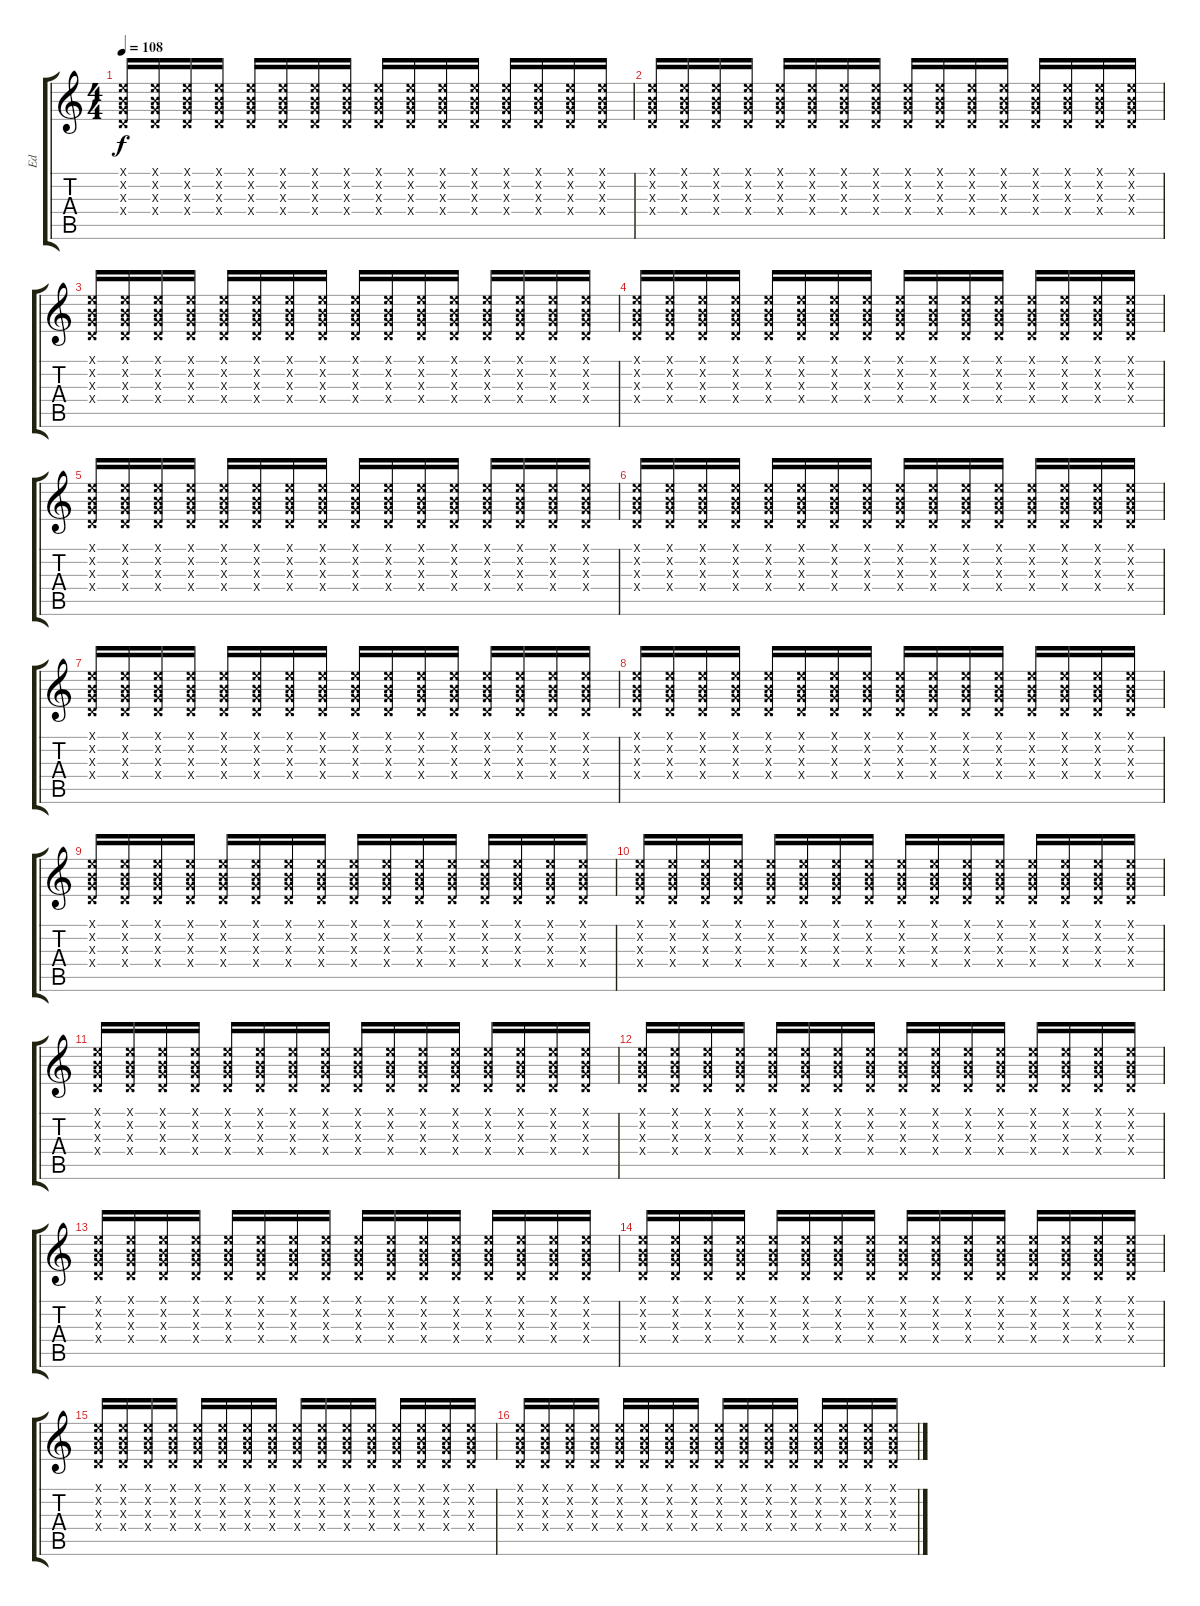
\track ("Ed" "Ed") {instrument electricguitarclean}
\staff {score tabs}
\tuning (E4 B3 G3 D3 A2 D2) {hide}
\ts (4 4)
\tempo 108
\clef g2
\ks c
(0.1{x} 0.2{x} 0.3{x} 0.4{x}).16{dy f} (0.1{x} 0.2{x} 0.3{x} 0.4{x}).16 (0.1{x} 0.2{x} 0.3{x} 0.4{x}).16 (0.1{x} 0.2{x} 0.3{x} 0.4{x}).16 (0.1{x} 0.2{x} 0.3{x} 0.4{x}).16 (0.1{x} 0.2{x} 0.3{x} 0.4{x}).16 (0.1{x} 0.2{x} 0.3{x} 0.4{x}).16 (0.1{x} 0.2{x} 0.3{x} 0.4{x}).16 (0.1{x} 0.2{x} 0.3{x} 0.4{x}).16 (0.1{x} 0.2{x} 0.3{x} 0.4{x}).16 (0.1{x} 0.2{x} 0.3{x} 0.4{x}).16 (0.1{x} 0.2{x} 0.3{x} 0.4{x}).16 (0.1{x} 0.2{x} 0.3{x} 0.4{x}).16 (0.1{x} 0.2{x} 0.3{x} 0.4{x}).16 (0.1{x} 0.2{x} 0.3{x} 0.4{x}).16 (0.1{x} 0.2{x} 0.3{x} 0.4{x}).16 |
(0.1{x} 0.2{x} 0.3{x} 0.4{x}).16 (0.1{x} 0.2{x} 0.3{x} 0.4{x}).16 (0.1{x} 0.2{x} 0.3{x} 0.4{x}).16 (0.1{x} 0.2{x} 0.3{x} 0.4{x}).16 (0.1{x} 0.2{x} 0.3{x} 0.4{x}).16 (0.1{x} 0.2{x} 0.3{x} 0.4{x}).16 (0.1{x} 0.2{x} 0.3{x} 0.4{x}).16 (0.1{x} 0.2{x} 0.3{x} 0.4{x}).16 (0.1{x} 0.2{x} 0.3{x} 0.4{x}).16 (0.1{x} 0.2{x} 0.3{x} 0.4{x}).16 (0.1{x} 0.2{x} 0.3{x} 0.4{x}).16 (0.1{x} 0.2{x} 0.3{x} 0.4{x}).16 (0.1{x} 0.2{x} 0.3{x} 0.4{x}).16 (0.1{x} 0.2{x} 0.3{x} 0.4{x}).16 (0.1{x} 0.2{x} 0.3{x} 0.4{x}).16 (0.1{x} 0.2{x} 0.3{x} 0.4{x}).16 |
(0.1{x} 0.2{x} 0.3{x} 0.4{x}).16 (0.1{x} 0.2{x} 0.3{x} 0.4{x}).16 (0.1{x} 0.2{x} 0.3{x} 0.4{x}).16 (0.1{x} 0.2{x} 0.3{x} 0.4{x}).16 (0.1{x} 0.2{x} 0.3{x} 0.4{x}).16 (0.1{x} 0.2{x} 0.3{x} 0.4{x}).16 (0.1{x} 0.2{x} 0.3{x} 0.4{x}).16 (0.1{x} 0.2{x} 0.3{x} 0.4{x}).16 (0.1{x} 0.2{x} 0.3{x} 0.4{x}).16 (0.1{x} 0.2{x} 0.3{x} 0.4{x}).16 (0.1{x} 0.2{x} 0.3{x} 0.4{x}).16 (0.1{x} 0.2{x} 0.3{x} 0.4{x}).16 (0.1{x} 0.2{x} 0.3{x} 0.4{x}).16 (0.1{x} 0.2{x} 0.3{x} 0.4{x}).16 (0.1{x} 0.2{x} 0.3{x} 0.4{x}).16 (0.1{x} 0.2{x} 0.3{x} 0.4{x}).16 |
(0.1{x} 0.2{x} 0.3{x} 0.4{x}).16 (0.1{x} 0.2{x} 0.3{x} 0.4{x}).16 (0.1{x} 0.2{x} 0.3{x} 0.4{x}).16 (0.1{x} 0.2{x} 0.3{x} 0.4{x}).16 (0.1{x} 0.2{x} 0.3{x} 0.4{x}).16 (0.1{x} 0.2{x} 0.3{x} 0.4{x}).16 (0.1{x} 0.2{x} 0.3{x} 0.4{x}).16 (0.1{x} 0.2{x} 0.3{x} 0.4{x}).16 (0.1{x} 0.2{x} 0.3{x} 0.4{x}).16 (0.1{x} 0.2{x} 0.3{x} 0.4{x}).16 (0.1{x} 0.2{x} 0.3{x} 0.4{x}).16 (0.1{x} 0.2{x} 0.3{x} 0.4{x}).16 (0.1{x} 0.2{x} 0.3{x} 0.4{x}).16 (0.1{x} 0.2{x} 0.3{x} 0.4{x}).16 (0.1{x} 0.2{x} 0.3{x} 0.4{x}).16 (0.1{x} 0.2{x} 0.3{x} 0.4{x}).16 |
(0.1{x} 0.2{x} 0.3{x} 0.4{x}).16 (0.1{x} 0.2{x} 0.3{x} 0.4{x}).16 (0.1{x} 0.2{x} 0.3{x} 0.4{x}).16 (0.1{x} 0.2{x} 0.3{x} 0.4{x}).16 (0.1{x} 0.2{x} 0.3{x} 0.4{x}).16 (0.1{x} 0.2{x} 0.3{x} 0.4{x}).16 (0.1{x} 0.2{x} 0.3{x} 0.4{x}).16 (0.1{x} 0.2{x} 0.3{x} 0.4{x}).16 (0.1{x} 0.2{x} 0.3{x} 0.4{x}).16 (0.1{x} 0.2{x} 0.3{x} 0.4{x}).16 (0.1{x} 0.2{x} 0.3{x} 0.4{x}).16 (0.1{x} 0.2{x} 0.3{x} 0.4{x}).16 (0.1{x} 0.2{x} 0.3{x} 0.4{x}).16 (0.1{x} 0.2{x} 0.3{x} 0.4{x}).16 (0.1{x} 0.2{x} 0.3{x} 0.4{x}).16 (0.1{x} 0.2{x} 0.3{x} 0.4{x}).16 |
(0.1{x} 0.2{x} 0.3{x} 0.4{x}).16 (0.1{x} 0.2{x} 0.3{x} 0.4{x}).16 (0.1{x} 0.2{x} 0.3{x} 0.4{x}).16 (0.1{x} 0.2{x} 0.3{x} 0.4{x}).16 (0.1{x} 0.2{x} 0.3{x} 0.4{x}).16 (0.1{x} 0.2{x} 0.3{x} 0.4{x}).16 (0.1{x} 0.2{x} 0.3{x} 0.4{x}).16 (0.1{x} 0.2{x} 0.3{x} 0.4{x}).16 (0.1{x} 0.2{x} 0.3{x} 0.4{x}).16 (0.1{x} 0.2{x} 0.3{x} 0.4{x}).16 (0.1{x} 0.2{x} 0.3{x} 0.4{x}).16 (0.1{x} 0.2{x} 0.3{x} 0.4{x}).16 (0.1{x} 0.2{x} 0.3{x} 0.4{x}).16 (0.1{x} 0.2{x} 0.3{x} 0.4{x}).16 (0.1{x} 0.2{x} 0.3{x} 0.4{x}).16 (0.1{x} 0.2{x} 0.3{x} 0.4{x}).16 |
(0.1{x} 0.2{x} 0.3{x} 0.4{x}).16 (0.1{x} 0.2{x} 0.3{x} 0.4{x}).16 (0.1{x} 0.2{x} 0.3{x} 0.4{x}).16 (0.1{x} 0.2{x} 0.3{x} 0.4{x}).16 (0.1{x} 0.2{x} 0.3{x} 0.4{x}).16 (0.1{x} 0.2{x} 0.3{x} 0.4{x}).16 (0.1{x} 0.2{x} 0.3{x} 0.4{x}).16 (0.1{x} 0.2{x} 0.3{x} 0.4{x}).16 (0.1{x} 0.2{x} 0.3{x} 0.4{x}).16 (0.1{x} 0.2{x} 0.3{x} 0.4{x}).16 (0.1{x} 0.2{x} 0.3{x} 0.4{x}).16 (0.1{x} 0.2{x} 0.3{x} 0.4{x}).16 (0.1{x} 0.2{x} 0.3{x} 0.4{x}).16 (0.1{x} 0.2{x} 0.3{x} 0.4{x}).16 (0.1{x} 0.2{x} 0.3{x} 0.4{x}).16 (0.1{x} 0.2{x} 0.3{x} 0.4{x}).16 |
(0.1{x} 0.2{x} 0.3{x} 0.4{x}).16 (0.1{x} 0.2{x} 0.3{x} 0.4{x}).16 (0.1{x} 0.2{x} 0.3{x} 0.4{x}).16 (0.1{x} 0.2{x} 0.3{x} 0.4{x}).16 (0.1{x} 0.2{x} 0.3{x} 0.4{x}).16 (0.1{x} 0.2{x} 0.3{x} 0.4{x}).16 (0.1{x} 0.2{x} 0.3{x} 0.4{x}).16 (0.1{x} 0.2{x} 0.3{x} 0.4{x}).16 (0.1{x} 0.2{x} 0.3{x} 0.4{x}).16 (0.1{x} 0.2{x} 0.3{x} 0.4{x}).16 (0.1{x} 0.2{x} 0.3{x} 0.4{x}).16 (0.1{x} 0.2{x} 0.3{x} 0.4{x}).16 (0.1{x} 0.2{x} 0.3{x} 0.4{x}).16 (0.1{x} 0.2{x} 0.3{x} 0.4{x}).16 (0.1{x} 0.2{x} 0.3{x} 0.4{x}).16 (0.1{x} 0.2{x} 0.3{x} 0.4{x}).16 |
(0.1{x} 0.2{x} 0.3{x} 0.4{x}).16 (0.1{x} 0.2{x} 0.3{x} 0.4{x}).16 (0.1{x} 0.2{x} 0.3{x} 0.4{x}).16 (0.1{x} 0.2{x} 0.3{x} 0.4{x}).16 (0.1{x} 0.2{x} 0.3{x} 0.4{x}).16 (0.1{x} 0.2{x} 0.3{x} 0.4{x}).16 (0.1{x} 0.2{x} 0.3{x} 0.4{x}).16 (0.1{x} 0.2{x} 0.3{x} 0.4{x}).16 (0.1{x} 0.2{x} 0.3{x} 0.4{x}).16 (0.1{x} 0.2{x} 0.3{x} 0.4{x}).16 (0.1{x} 0.2{x} 0.3{x} 0.4{x}).16 (0.1{x} 0.2{x} 0.3{x} 0.4{x}).16 (0.1{x} 0.2{x} 0.3{x} 0.4{x}).16 (0.1{x} 0.2{x} 0.3{x} 0.4{x}).16 (0.1{x} 0.2{x} 0.3{x} 0.4{x}).16 (0.1{x} 0.2{x} 0.3{x} 0.4{x}).16 |
(0.1{x} 0.2{x} 0.3{x} 0.4{x}).16 (0.1{x} 0.2{x} 0.3{x} 0.4{x}).16 (0.1{x} 0.2{x} 0.3{x} 0.4{x}).16 (0.1{x} 0.2{x} 0.3{x} 0.4{x}).16 (0.1{x} 0.2{x} 0.3{x} 0.4{x}).16 (0.1{x} 0.2{x} 0.3{x} 0.4{x}).16 (0.1{x} 0.2{x} 0.3{x} 0.4{x}).16 (0.1{x} 0.2{x} 0.3{x} 0.4{x}).16 (0.1{x} 0.2{x} 0.3{x} 0.4{x}).16 (0.1{x} 0.2{x} 0.3{x} 0.4{x}).16 (0.1{x} 0.2{x} 0.3{x} 0.4{x}).16 (0.1{x} 0.2{x} 0.3{x} 0.4{x}).16 (0.1{x} 0.2{x} 0.3{x} 0.4{x}).16 (0.1{x} 0.2{x} 0.3{x} 0.4{x}).16 (0.1{x} 0.2{x} 0.3{x} 0.4{x}).16 (0.1{x} 0.2{x} 0.3{x} 0.4{x}).16 |
(0.1{x} 0.2{x} 0.3{x} 0.4{x}).16 (0.1{x} 0.2{x} 0.3{x} 0.4{x}).16 (0.1{x} 0.2{x} 0.3{x} 0.4{x}).16 (0.1{x} 0.2{x} 0.3{x} 0.4{x}).16 (0.1{x} 0.2{x} 0.3{x} 0.4{x}).16 (0.1{x} 0.2{x} 0.3{x} 0.4{x}).16 (0.1{x} 0.2{x} 0.3{x} 0.4{x}).16 (0.1{x} 0.2{x} 0.3{x} 0.4{x}).16 (0.1{x} 0.2{x} 0.3{x} 0.4{x}).16 (0.1{x} 0.2{x} 0.3{x} 0.4{x}).16 (0.1{x} 0.2{x} 0.3{x} 0.4{x}).16 (0.1{x} 0.2{x} 0.3{x} 0.4{x}).16 (0.1{x} 0.2{x} 0.3{x} 0.4{x}).16 (0.1{x} 0.2{x} 0.3{x} 0.4{x}).16 (0.1{x} 0.2{x} 0.3{x} 0.4{x}).16 (0.1{x} 0.2{x} 0.3{x} 0.4{x}).16 |
(0.1{x} 0.2{x} 0.3{x} 0.4{x}).16 (0.1{x} 0.2{x} 0.3{x} 0.4{x}).16 (0.1{x} 0.2{x} 0.3{x} 0.4{x}).16 (0.1{x} 0.2{x} 0.3{x} 0.4{x}).16 (0.1{x} 0.2{x} 0.3{x} 0.4{x}).16 (0.1{x} 0.2{x} 0.3{x} 0.4{x}).16 (0.1{x} 0.2{x} 0.3{x} 0.4{x}).16 (0.1{x} 0.2{x} 0.3{x} 0.4{x}).16 (0.1{x} 0.2{x} 0.3{x} 0.4{x}).16 (0.1{x} 0.2{x} 0.3{x} 0.4{x}).16 (0.1{x} 0.2{x} 0.3{x} 0.4{x}).16 (0.1{x} 0.2{x} 0.3{x} 0.4{x}).16 (0.1{x} 0.2{x} 0.3{x} 0.4{x}).16 (0.1{x} 0.2{x} 0.3{x} 0.4{x}).16 (0.1{x} 0.2{x} 0.3{x} 0.4{x}).16 (0.1{x} 0.2{x} 0.3{x} 0.4{x}).16 |
(0.1{x} 0.2{x} 0.3{x} 0.4{x}).16 (0.1{x} 0.2{x} 0.3{x} 0.4{x}).16 (0.1{x} 0.2{x} 0.3{x} 0.4{x}).16 (0.1{x} 0.2{x} 0.3{x} 0.4{x}).16 (0.1{x} 0.2{x} 0.3{x} 0.4{x}).16 (0.1{x} 0.2{x} 0.3{x} 0.4{x}).16 (0.1{x} 0.2{x} 0.3{x} 0.4{x}).16 (0.1{x} 0.2{x} 0.3{x} 0.4{x}).16 (0.1{x} 0.2{x} 0.3{x} 0.4{x}).16 (0.1{x} 0.2{x} 0.3{x} 0.4{x}).16 (0.1{x} 0.2{x} 0.3{x} 0.4{x}).16 (0.1{x} 0.2{x} 0.3{x} 0.4{x}).16 (0.1{x} 0.2{x} 0.3{x} 0.4{x}).16 (0.1{x} 0.2{x} 0.3{x} 0.4{x}).16 (0.1{x} 0.2{x} 0.3{x} 0.4{x}).16 (0.1{x} 0.2{x} 0.3{x} 0.4{x}).16 |
(0.1{x} 0.2{x} 0.3{x} 0.4{x}).16 (0.1{x} 0.2{x} 0.3{x} 0.4{x}).16 (0.1{x} 0.2{x} 0.3{x} 0.4{x}).16 (0.1{x} 0.2{x} 0.3{x} 0.4{x}).16 (0.1{x} 0.2{x} 0.3{x} 0.4{x}).16 (0.1{x} 0.2{x} 0.3{x} 0.4{x}).16 (0.1{x} 0.2{x} 0.3{x} 0.4{x}).16 (0.1{x} 0.2{x} 0.3{x} 0.4{x}).16 (0.1{x} 0.2{x} 0.3{x} 0.4{x}).16 (0.1{x} 0.2{x} 0.3{x} 0.4{x}).16 (0.1{x} 0.2{x} 0.3{x} 0.4{x}).16 (0.1{x} 0.2{x} 0.3{x} 0.4{x}).16 (0.1{x} 0.2{x} 0.3{x} 0.4{x}).16 (0.1{x} 0.2{x} 0.3{x} 0.4{x}).16 (0.1{x} 0.2{x} 0.3{x} 0.4{x}).16 (0.1{x} 0.2{x} 0.3{x} 0.4{x}).16 |
(0.1{x} 0.2{x} 0.3{x} 0.4{x}).16 (0.1{x} 0.2{x} 0.3{x} 0.4{x}).16 (0.1{x} 0.2{x} 0.3{x} 0.4{x}).16 (0.1{x} 0.2{x} 0.3{x} 0.4{x}).16 (0.1{x} 0.2{x} 0.3{x} 0.4{x}).16 (0.1{x} 0.2{x} 0.3{x} 0.4{x}).16 (0.1{x} 0.2{x} 0.3{x} 0.4{x}).16 (0.1{x} 0.2{x} 0.3{x} 0.4{x}).16 (0.1{x} 0.2{x} 0.3{x} 0.4{x}).16 (0.1{x} 0.2{x} 0.3{x} 0.4{x}).16 (0.1{x} 0.2{x} 0.3{x} 0.4{x}).16 (0.1{x} 0.2{x} 0.3{x} 0.4{x}).16 (0.1{x} 0.2{x} 0.3{x} 0.4{x}).16 (0.1{x} 0.2{x} 0.3{x} 0.4{x}).16 (0.1{x} 0.2{x} 0.3{x} 0.4{x}).16 (0.1{x} 0.2{x} 0.3{x} 0.4{x}).16 |
(0.1{x} 0.2{x} 0.3{x} 0.4{x}).16 (0.1{x} 0.2{x} 0.3{x} 0.4{x}).16 (0.1{x} 0.2{x} 0.3{x} 0.4{x}).16 (0.1{x} 0.2{x} 0.3{x} 0.4{x}).16 (0.1{x} 0.2{x} 0.3{x} 0.4{x}).16 (0.1{x} 0.2{x} 0.3{x} 0.4{x}).16 (0.1{x} 0.2{x} 0.3{x} 0.4{x}).16 (0.1{x} 0.2{x} 0.3{x} 0.4{x}).16 (0.1{x} 0.2{x} 0.3{x} 0.4{x}).16 (0.1{x} 0.2{x} 0.3{x} 0.4{x}).16 (0.1{x} 0.2{x} 0.3{x} 0.4{x}).16 (0.1{x} 0.2{x} 0.3{x} 0.4{x}).16 (0.1{x} 0.2{x} 0.3{x} 0.4{x}).16 (0.1{x} 0.2{x} 0.3{x} 0.4{x}).16 (0.1{x} 0.2{x} 0.3{x} 0.4{x}).16 (0.1{x} 0.2{x} 0.3{x} 0.4{x}).16
